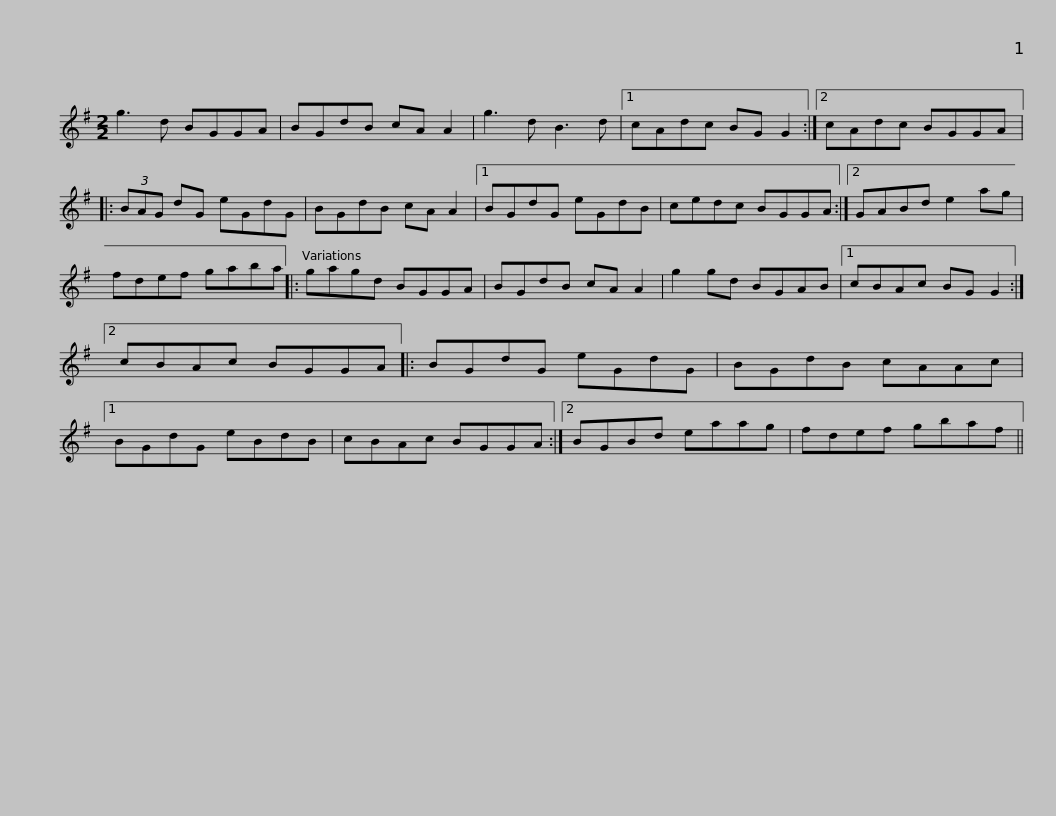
X:1
L:1/8
M:2/2
I:linebreak $
K:G
V:1 treble
V:1
 g3 d BGGA | BGdB cA A2 | g3 d B3 d |1 cAdc BG G2 :|2 cAdc BGGA |: %5
 (3BAG dG eGdG |$ BGdB cA A2 |1 BGdG eGdB | cedc BGGA :|2 GABd e2 ag | %10
 fdef gaba |:$ gagd BGGA | BGdB cA A2 | g2 gd BGAB |1 cBAc BG G2 :|2 %15
 cBAc BGGA |:$ BGdG eGdG | BGdB cAAc |1 BGdG eBdB | cBAc BGGA :|2 %20
 BGBd eaag |$ fdef gbaf || %22
